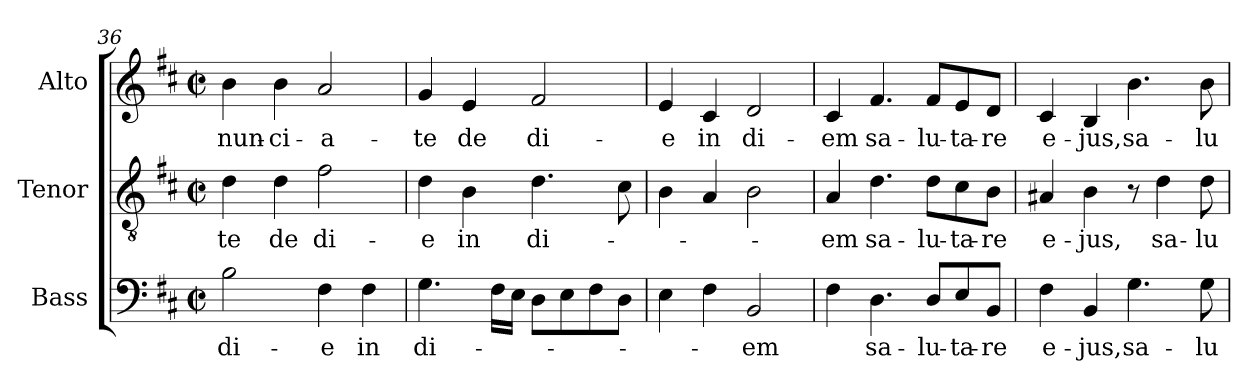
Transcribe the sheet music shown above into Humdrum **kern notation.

**kern	**text	**kern	**text	**kern	**text
*part3	*part3	*part2	*part2	*part1	*part1
*staff3	*staff3	*staff2	*staff2	*staff1	*staff1
*I"Bass	*	*I"Tenor	*	*I"Alto	*
*I'B.	*	*I'T.	*	*I'A.	*
!!LO:LB:g=z
*clefF4	*	*clefGv2	*	*clefG2	*
*	*	*ITrd7c12	*	*	*
*k[f#c#]	*	*k[f#c#]	*	*k[f#c#]	*
*D:	*	*D:	*	*D:	*
*M2/2	*	*M2/2	*	*M2/2	*
*met(c|)	*	*met(c|)	*	*met(c|)	*
=36	=36	=36	=36	=36	=36
!	!LO:LY:b:color=#000000	!	!	!	!
!	!	!	!LO:LY:b:color=#000000	!	!
!	!	!	!	!	!LO:LY:b:color=#000000
2Bi\	di-	4Di\	-te	4bi\	-nun-
!	!	!	!LO:LY:b:color=#000000	!	!
!	!	!	!	!	!LO:LY:b:color=#000000
.	.	4Di\	de	4bi\	-ci-
!	!LO:LY:b:color=#000000	!	!	!	!
!	!	!	!LO:LY:b:color=#000000	!	!
!	!	!	!	!	!LO:LY:b:color=#000000
4F#i\	-e	2F#i\	di-	2ai/	-a-
!	!LO:LY:b:color=#000000	!	!	!	!
4F#i\	in	.	.	.	.
=37	=37	=37	=37	=37	=37
!	!LO:LY:b:color=#000000	!	!	!	!
!	!	!	!LO:LY:b:color=#000000	!	!
!	!	!	!	!	!LO:LY:b:color=#000000
4.Gi\	di-	4Di\	-e	4gi/	-te
!	!	!	!LO:LY:b:color=#000000	!	!
!	!	!	!	!	!LO:LY:b:color=#000000
.	.	4BBi\	in	4ei/	de
16F#i\LL	.	.	.	.	.
16Ei\JJ	.	.	.	.	.
!	!	!	!LO:LY:b:color=#000000	!	!
!	!	!	!	!	!LO:LY:b:color=#000000
8Di\L	.	4.Di\	di-	2f#i/	di-
8Ei\	.	.	.	.	.
8F#i\	.	.	.	.	.
8Di\J	.	8C#i\	.	.	.
=38	=38	=38	=38	=38	=38
!	!	!	!	!	!LO:LY:b:color=#000000
4Ei\	.	4BBi\	.	4ei/	-e
!	!	!	!	!	!LO:LY:b:color=#000000
4F#i\	.	4AAi/	.	4c#i/	in
!	!LO:LY:b:color=#000000	!	!	!	!
!	!	!	!	!	!LO:LY:b:color=#000000
2BBi/	-em	2BBi\	.	2di/	di-
=39	=39	=39	=39	=39	=39
!	!	!	!LO:LY:b:color=#000000	!	!
!	!	!	!	!	!LO:LY:b:color=#000000
4F#i\	.	4AAi/	-em	4c#i/	-em
!	!LO:LY:b:color=#000000	!	!	!	!
!	!	!	!LO:LY:b:color=#000000	!	!
!	!	!	!	!	!LO:LY:b:color=#000000
4.Di\	sa-	4.Di\	sa-	4.f#i/	sa-
!	!LO:LY:b:color=#000000	!	!	!	!
!	!	!	!LO:LY:b:color=#000000	!	!
!	!	!	!	!	!LO:LY:b:color=#000000
8Di/L	-lu-	8Di\L	-lu-	8f#i/L	-lu-
!	!LO:LY:b:color=#000000	!	!	!	!
!	!	!	!LO:LY:b:color=#000000	!	!
!	!	!	!	!	!LO:LY:b:color=#000000
8Ei/	-ta-	8C#i\	-ta-	8ei/	-ta-
!	!LO:LY:b:color=#000000	!	!	!	!
!	!	!	!LO:LY:b:color=#000000	!	!
!	!	!	!	!	!LO:LY:b:color=#000000
8BBi/J	-re	8BBi\J	-re	8di/J	-re
=40	=40	=40	=40	=40	=40
!	!LO:LY:b:color=#000000	!	!	!	!
!	!	!	!LO:LY:b:color=#000000	!	!
!	!	!	!	!	!LO:LY:b:color=#000000
4F#i\	e-	4AA#Xi/	e-	4c#i/	e-
!	!LO:LY:b:color=#000000	!	!	!	!
!	!	!	!LO:LY:b:color=#000000	!	!
!	!	!	!	!	!LO:LY:b:color=#000000
4BBi/	-jus,	4BBi\	-jus,	4Bi/	-jus,
!	!LO:LY:b:color=#000000	!	!	!	!
!	!	!	!	!	!LO:LY:b:color=#000000
4.Gi\	sa-	8r	.	4.bi\	sa-
!	!	!	!LO:LY:b:color=#000000	!	!
.	.	4Di\	sa-	.	.
!	!LO:LY:b:color=#000000	!	!	!	!
!	!	!	!LO:LY:b:color=#000000	!	!
!	!	!	!	!	!LO:LY:b:color=#000000
8Gi\	-lu-	8Di\	-lu-	8bi\	-lu-
=	=	=	=	=	=
*-	*-	*-	*-	*-	*-
